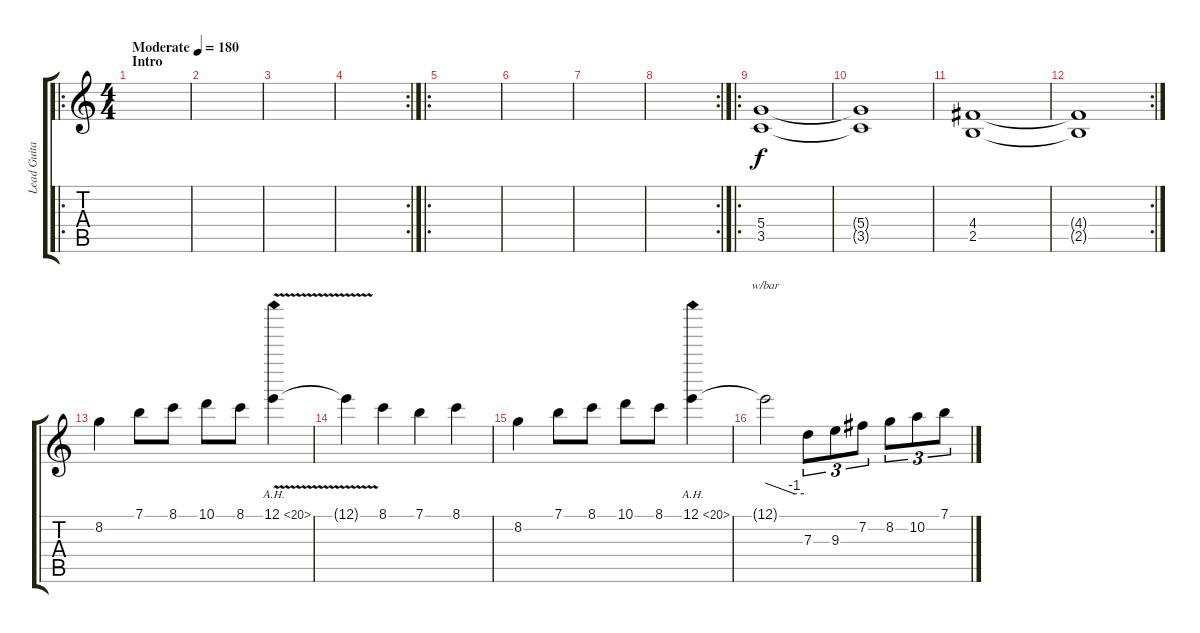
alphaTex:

\track ("Lead Guitar" "Lead Guita") {instrument distortionguitar}
\staff {score tabs}
\tuning (E4 B3 G3 D3 A2 E2) {hide}
\ro
\ts (4 4)
\section ("" "Intro")
\tempo (180 "Moderate")
\clef g2
\ks c
|
|
|
\rc 2
|
\ro
|
|
|
\rc 2
|
\ro
(5.4 3.5).1 |
(5.4{t} 3.5{t}).1 |
(4.4 2.5).1 |
\rc 2
(4.4{t} 2.5{t}).1 |
8.2.4 7.1.8 8.1.8 10.1.8 8.1.8 12.1{ah 8 v}.4 |
12.1{t}.4 8.1.4 7.1.4 8.1.4 |
8.2.4 7.1.8 8.1.8 10.1.8 8.1.8 12.1{ah 8}.4 |
12.1{t}.2{tbe (custom default 0 0 45 -4 60 -4)} 7.3.8{tu (3 2)} 9.3.8{tu (3 2)} 7.2.8{tu (3 2)} 8.2.8{tu (3 2)} 10.2.8{tu (3 2)} 7.1.8{tu (3 2)}
